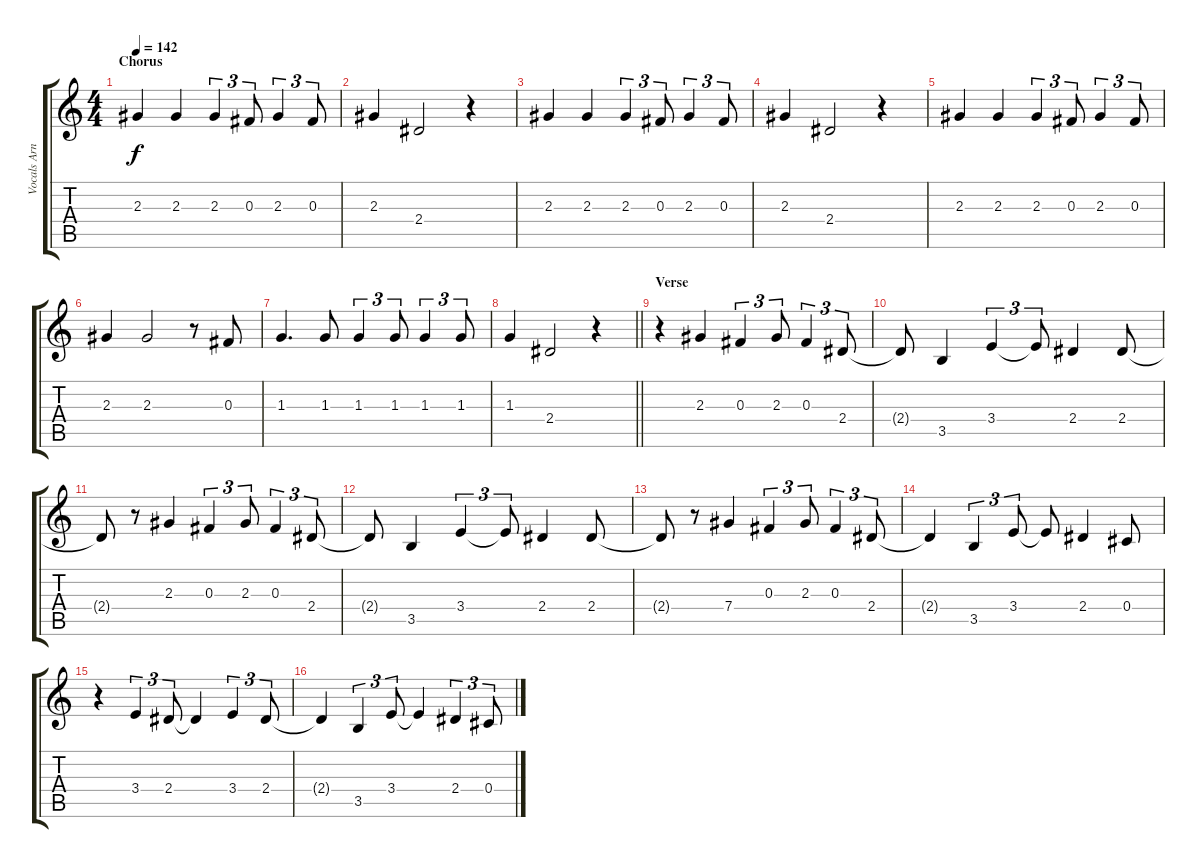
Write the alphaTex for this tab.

\track ("Vocals Arnim Teutoburg-Weiß" "Vocals Arn") {instrument acousticguitarsteel}
\staff {score tabs}
\tuning (Eb4 Bb3 Gb3 Db3 Ab2 Eb2) {hide}
\ts (4 4)
\section ("" "Chorus")
\tempo 142
\clef g2
\ks c
2.3.4{dy f} 2.3.4 2.3.4{tu (3 2)} 0.3.8{tu (3 2)} 2.3.4{tu (3 2)} 0.3.8{tu (3 2)} |
2.3.4 2.4.2 r.4 |
2.3.4 2.3.4 2.3.4{tu (3 2)} 0.3.8{tu (3 2)} 2.3.4{tu (3 2)} 0.3.8{tu (3 2)} |
2.3.4 2.4.2 r.4 |
2.3.4 2.3.4 2.3.4{tu (3 2)} 0.3.8{tu (3 2)} 2.3.4{tu (3 2)} 0.3.8{tu (3 2)} |
2.3.4 2.3.2 r.8 0.3.8 |
1.3.4{d} 1.3.8 1.3.4{tu (3 2)} 1.3.8{tu (3 2)} 1.3.4{tu (3 2)} 1.3.8{tu (3 2)} |
\barLineRight lightlight
1.3.4 2.4.2 r.4 |
\section ("" "Verse")
r.4 2.3.4 0.3.4{tu (3 2)} 2.3.8{tu (3 2)} 0.3.4{tu (3 2)} 2.4.8{tu (3 2)} |
2.4{t}.8 3.5.4 3.4.4{tu (3 2)} 3.4{t}.8{tu (3 2)} 2.4.4 2.4.8 |
2.4{t}.8 r.8 2.3.4 0.3.4{tu (3 2)} 2.3.8{tu (3 2)} 0.3.4{tu (3 2)} 2.4.8{tu (3 2)} |
2.4{t}.8 3.5.4 3.4.4{tu (3 2)} 3.4{t}.8{tu (3 2)} 2.4.4 2.4.8 |
2.4{t}.8 r.8 7.4.4 0.3.4{tu (3 2)} 2.3.8{tu (3 2)} 0.3.4{tu (3 2)} 2.4.8{tu (3 2)} |
2.4{t}.4 3.5.4{tu (3 2)} 3.4.8{tu (3 2)} 3.4{t}.8 2.4.4 0.4.8 |
r.4 3.4.4{tu (3 2)} 2.4.8{tu (3 2)} 2.4{t}.4 3.4.4{tu (3 2)} 2.4.8{tu (3 2)} |
2.4{t}.4 3.5.4{tu (3 2)} 3.4.8{tu (3 2)} 3.4{t}.4 2.4.4{tu (3 2)} 0.4.8{tu (3 2)}
